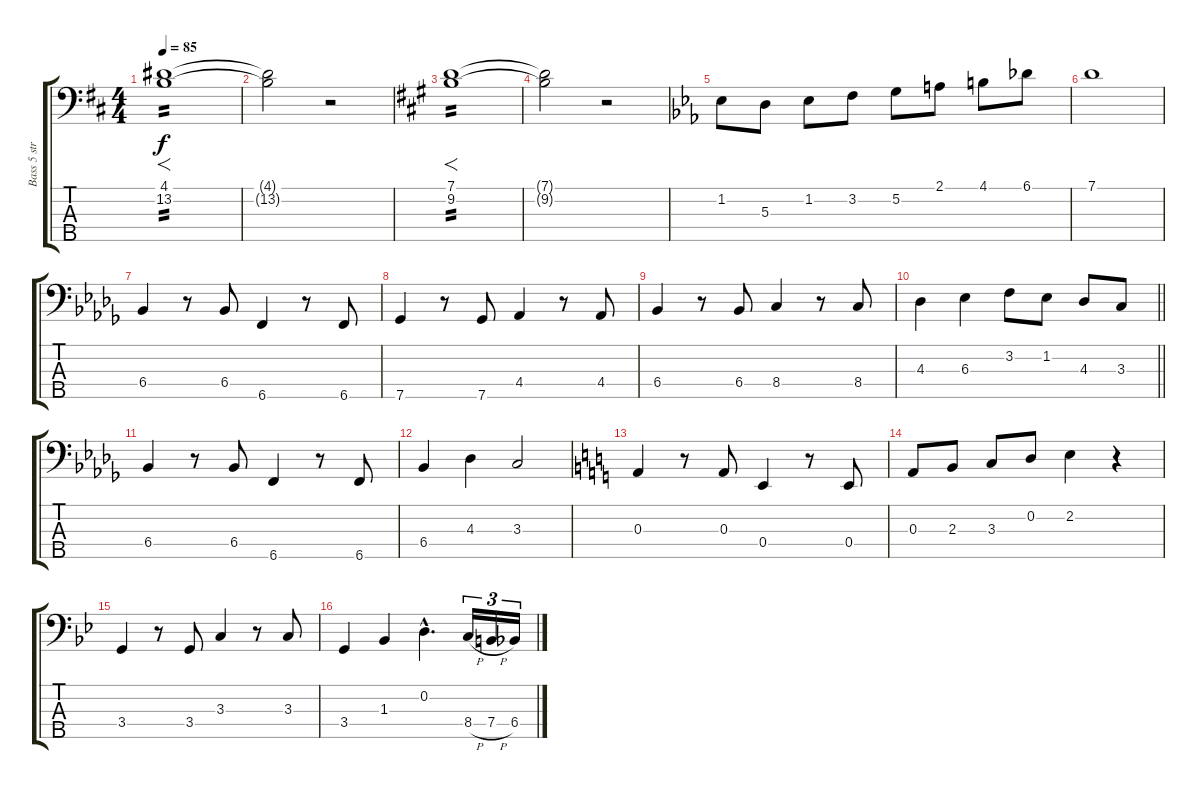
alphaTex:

\track ("Bass 5 strings" "Bass 5 str") {instrument electricbasspick}
\staff {score tabs}
\tuning (G2 D2 A1 E1 B0) {hide}
\ts (4 4)
\tempo 85
\clef f4
\ks d
(4.1 13.2).1{f tp 2 dy f instrument vibraphone} |
(4.1{t} 13.2{t}).2 r.2 |
\ks a
(7.1 9.2).1{f tp 2 instrument vibraphone} |
(7.1{t} 9.2{t}).2 r.2 |
\ks eb
1.2.8{instrument electricbasspick} 5.3.8 1.2.8 3.2.8 5.2.8 2.1.8 4.1.8 6.1.8 |
7.1.1 |
\ks db
6.4.4 r.8 6.4.8 6.5.4 r.8 6.5.8 |
7.5.4 r.8 7.5.8 4.4.4 r.8 4.4.8 |
6.4.4 r.8 6.4.8 8.4.4 r.8 8.4.8 |
\barLineRight lightlight
4.3.4 6.3.4 3.2.8 1.2.8 4.3.8 3.3.8 |
6.4.4 r.8 6.4.8 6.5.4 r.8 6.5.8 |
6.4.4 4.3.4 3.3.2 |
\ks c
0.3.4 r.8 0.3.8 0.4.4 r.8 0.4.8 |
0.3.8 2.3.8 3.3.8 0.2.8 2.2.4 r.4 |
\ks bb
3.4.4 r.8 3.4.8 3.3.4 r.8 3.3.8 |
3.4.4 1.3.4 0.2{hac}.4{d} 8.4{h}.16{tu (3 2)} 7.4{h}.16{tu (3 2)} 6.4.16{tu (3 2)}
